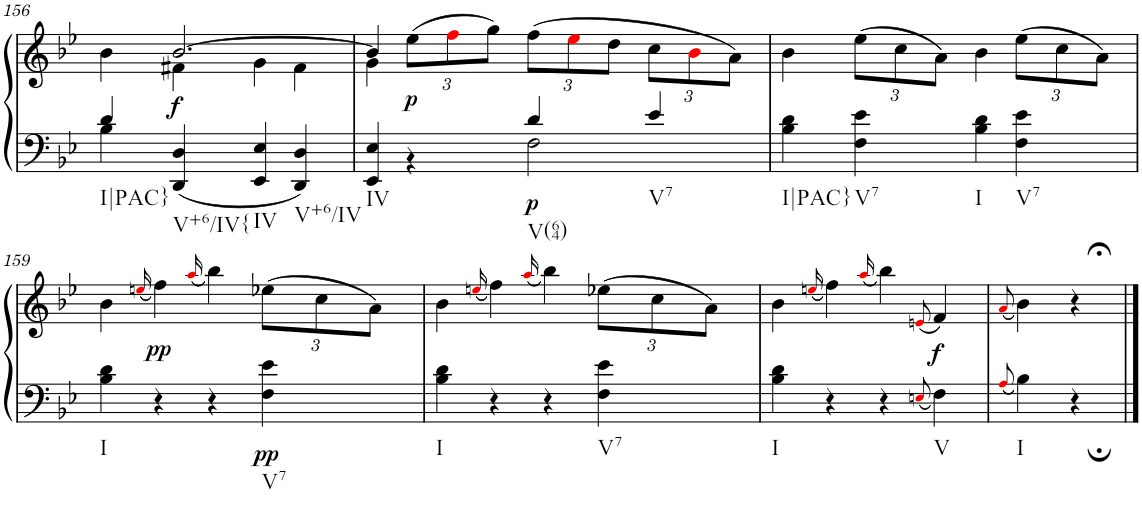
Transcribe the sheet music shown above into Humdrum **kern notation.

**kern	**kern	**dynam
*part1	*part1	*part1
*staff2	*staff1	*staff1/2
*I"Klavier linke Hand	*	*
!!LO:PB:g=z
*clefF4	*clefG2	*
*k[b-e-]	*k[b-e-]	*
*M2/2	*M2/2	*
*met(c|)	*met(c|)	*
=156	=156	=156
*^	*^	*
!LO:TX:b:t=I|PAC}	!	!	!	!
4d/	4B-\	4b-\	4ryy	.
!LO:TX:b:t=V+6/IV{	!	!	!	!
!	!	!	!	!LO:DY:b
4ryy	4DD/ 4D/	[2.b-/	4f#X\	f
!LO:TX:b:t=IV	!	!	!	!
!LO:TX:b:t=V+6/IV	!	!	!	!
2ryy	4EE-/ 4E-/	.	4g\	.
.	4DD/ 4D/	.	4f#\	.
=157	=157	=157	=157	=157
!LO:TX:b:t=IV	!	!	!	!
2ryy	4EE-/ 4E-/	4b-/]	4g\	.
*	*	*Xbrackettup	*	*
!	!	!	!	!LO:DY:b
.	4r	(>12ee-\L	2.ryy	p
.	.	12ffi\	.	.
.	.	12gg\J)	.	.
!LO:TX:b:t=V(64)	!	!	!	!
!	!	!	!	!LO:DY:b=2
4d/	2F\	(>12ff\L	.	p
.	.	12ee-i\	.	.
.	.	12dd\J	.	.
!LO:TX:b:t=V7	!	!	!	!
4e-/	.	12cc\L	.	.
.	.	12b-i\	.	.
.	.	12a\J)	.	.
*v	*v	*	*	*
*	*v	*v	*
=158	=158	=158
!LO:TX:b:t=I|PAC}	!	!
4B-\ 4d\	4b-\	.
!LO:TX:b:t=V7	!	!
4F\ 4e-\	(12ee-\L	.
.	12cc\	.
.	12a\J)	.
!LO:TX:b:t=I	!	!
4B-\ 4d\	4b-\	.
!LO:TX:b:t=V7	!	!
4F\ 4e-\	(12ee-\L	.
.	12cc\	.
.	12a\J)	.
!!LO:LB:g=z
=159	=159	=159
!LO:TX:b:t=I	!	!
4B-\ 4d\	4b-\	.
.	(16qeeni/	.
!	!	!LO:DY:b
4r	4ff\)	pp
.	(16qaai/	.
4r	4bb-\)	.
!LO:TX:b:t=V7	!	!
!	!	!LO:DY:b=2
4F\ 4e-\	(12ee-X\L	pp
.	12cc\	.
.	12a\J)	.
=160	=160	=160
!LO:TX:b:t=I	!	!
4B-\ 4d\	4b-\	.
.	(16qeeni/	.
4r	4ff\)	.
.	(16qaai/	.
4r	4bb-\)	.
!LO:TX:b:t=V7	!	!
4F\ 4e-\	(12ee-X\L	.
.	12cc\	.
.	12a\J)	.
=161	=161	=161
!LO:TX:b:t=I	!	!
4B-\ 4d\	4b-\	.
.	(16qeeni/	.
4r	4ff\)	.
.	(16qaai/	.
4r	4bb-\)	.
8qEni/	(8qeni/	.
!LO:TX:b:t=V	!	!
!	!	!LO:DY:b
4F\	4f/)	f
=162	=162	=162
8qAi/	(8qai/	.
!LO:TX:b:t=I	!	!
4B-\	4b-\)	.
4r;	4r;<	.
==	==	==
*-	*-	*-
